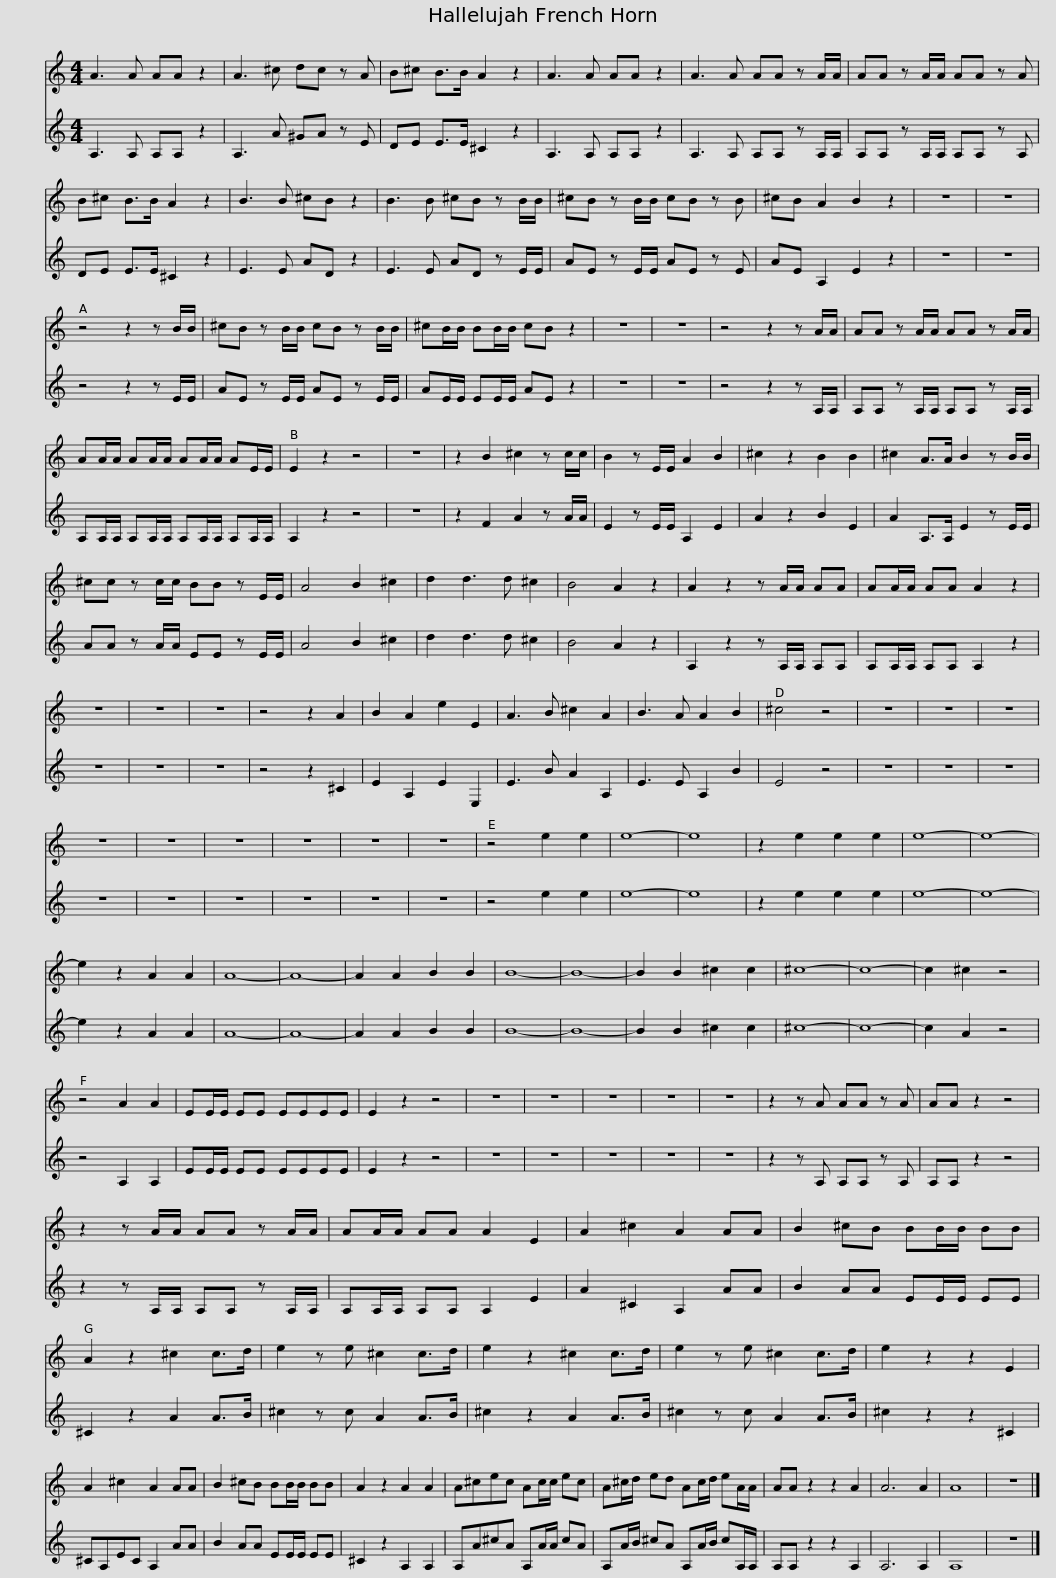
X:1
%%score 1 2
L:1/8
M:4/4
I:linebreak $
K:none
V:1 treble transpose=-7
V:2 treble transpose=-7
V:1
[K:C] A3 A AA z2 | A3 ^c dc z A | B^c B>B A2 z2 | A3 A AA z2 | A3 A AA z A/A/ |$ %5
 AA z A/A/ AA z A | B^c B>B A2 z2 | B3 B ^cB z2 | B3 B ^cB z B/B/ | ^cB z B/B/ cB z B |$ %10
 ^cB A2 B2 z2 | z8 | z8 | z4 z2 z B/B/ | ^cB z B/B/ cB z B/B/ | %15
 ^cB/B/ BB/B/ cB z2 | z8 | z8 | z4 z2 z A/A/ |$ AA z A/A/ AA z A/A/ | %20
 AA/A/ AA/A/ AA/A/ AE/E/ | E2 z2 z4 | z8 | z2 B2 ^c2 z c/c/ |$ B2 z E/E/ A2 B2 | %25
 ^c2 z2 B2 B2 | ^c2 A>A B2 z B/B/ | ^cc z c/c/ BB z E/E/ | A4 B2 ^c2 | d2 d3 d ^c2 | %30
 B4 A2 z2 |$ A2 z2 z A/A/ AA | AA/A/ AA A2 z2 | z8 | z8 | %35
 z8 | z4 z2 A2 | B2 A2 e2 E2 | A3 B ^c2 A2 | B3 A A2 B2 | %40
 ^c4 z4 |$ z8 | z8 | z8 | z8 | %45
 z8 | z8 | z8 | z8 | z8 | %50
 z4 e2 e2 | e8- | e8 | z2 e2 e2 e2 | e8- | %55
 e8- | e2 z2 A2 A2 | A8- | A8- | A2 A2 B2 B2 | %60
 B8- | B8- |$ B2 B2 ^c2 c2 | ^c8- | c8- | %65
 c2 ^c2 z4 | z4 A2 A2 | EE/E/ EE EEEE | E2 z2 z4 | z8 | %70
 z8 | z8 | z8 | z8 | z2 z A AA z A |$ %75
 AA z2 z4 | z2 z A/A/ AA z A/A/ | AA/A/ AA A2 E2 | A2 ^c2 A2 AA | B2 ^cB BB/B/ BB |$ %80
 A2 z2 ^c2 c>d | e2 z e ^c2 c>d | e2 z2 ^c2 c>d | e2 z e ^c2 c>d | e2 z2 z2 E2 | %85
 A2 ^c2 A2 AA |$ B2 ^cB BB/B/ BB | A2 z2 A2 A2 | A^cec Ac/c/ ec | A^c/d/ ed Ac/d/ eA/A/ | %90
 AA z2 z2 A2 |$ A6 A2 | A8 | z8 |] %94
V:2
[K:C] A,3 A, A,A, z2 | A,3 A ^GA z E | DE E>E ^C2 z2 | A,3 A, A,A, z2 | A,3 A, A,A, z A,/A,/ |$ %5
 A,A, z A,/A,/ A,A, z A, | DE E>E ^C2 z2 | E3 E AD z2 | E3 E AD z E/E/ | AE z E/E/ AE z E |$ %10
 AE A,2 E2 z2 | z8 | z8 | z4 z2 z E/E/ | AE z E/E/ AE z E/E/ | %15
 AE/E/ EE/E/ AE z2 | z8 | z8 | z4 z2 z A,/A,/ |$ A,A, z A,/A,/ A,A, z A,/A,/ | %20
 A,A,/A,/ A,A,/A,/ A,A,/A,/ A,A,/A,/ | A,2 z2 z4 | z8 | z2 F2 A2 z A/A/ |$ E2 z E/E/ A,2 E2 | %25
 A2 z2 B2 E2 | A2 A,>A, E2 z E/E/ | AA z A/A/ EE z E/E/ | A4 B2 ^c2 | d2 d3 d ^c2 | %30
 B4 A2 z2 |$ A,2 z2 z A,/A,/ A,A, | A,A,/A,/ A,A, A,2 z2 | z8 | z8 | %35
 z8 | z4 z2 ^C2 | E2 A,2 E2 E,2 | E3 B A2 A,2 | E3 E A,2 B2 | %40
 E4 z4 |$ z8 | z8 | z8 | z8 | %45
 z8 | z8 | z8 | z8 | z8 | %50
 z4 e2 e2 | e8- | e8 | z2 e2 e2 e2 | e8- | %55
 e8- | e2 z2 A2 A2 | A8- | A8- | A2 A2 B2 B2 | %60
 B8- | B8- |$ B2 B2 ^c2 c2 | ^c8- | c8- | %65
 c2 A2 z4 | z4 A,2 A,2 | EE/E/ EE EEEE | E2 z2 z4 | z8 | %70
 z8 | z8 | z8 | z8 | z2 z A, A,A, z A, |$ %75
 A,A, z2 z4 | z2 z A,/A,/ A,A, z A,/A,/ | A,A,/A,/ A,A, A,2 E2 | A2 ^C2 A,2 AA | B2 AA EE/E/ EE |$ %80
 ^C2 z2 A2 A>B | ^c2 z c A2 A>B | ^c2 z2 A2 A>B | ^c2 z c A2 A>B | ^c2 z2 z2 ^C2 | %85
 ^CA,EC A,2 AA |$ B2 AA EE/E/ EE | ^C2 z2 A,2 A,2 | A,A^cA A,A/A/ cA | A,A/B/ ^cA A,A/B/ cA,/A,/ | %90
 A,A, z2 z2 A,2 |$ A,6 A,2 | A,8 | z8 |] %94
